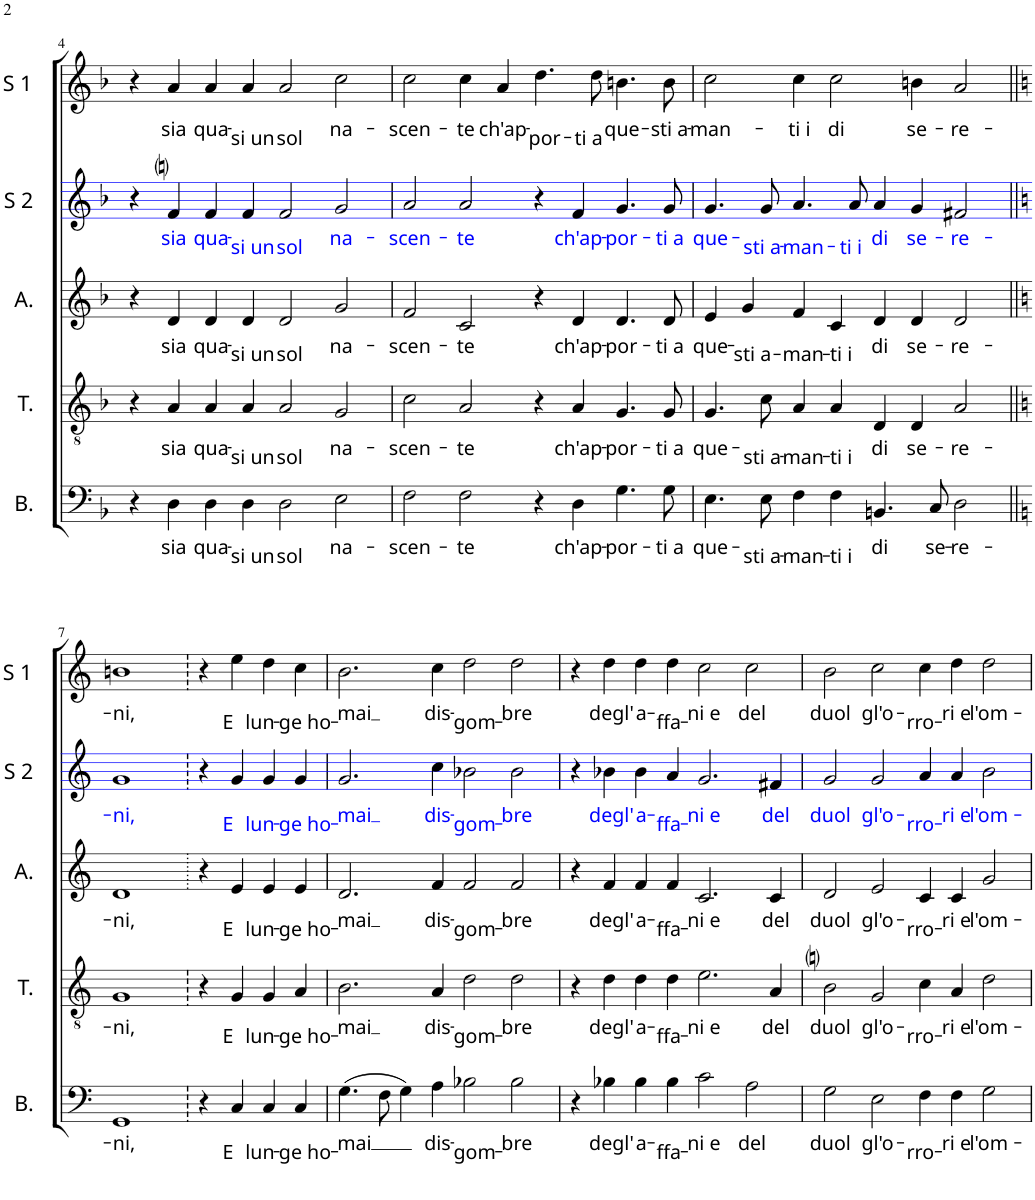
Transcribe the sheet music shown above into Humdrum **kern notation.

**kern	**text	**kern	**text	**kern	**text	**kern	**text	**kern	**text
*part5	*part5	*part4	*part4	*part3	*part3	*part2	*part2	*part1	*part1
*staff5	*staff5	*staff4	*staff4	*staff3	*staff3	*staff2	*staff2	*staff1	*staff1
*I"B.	*	*I"T.	*	*I"A.	*	*I"S 2	*	*I"S 1	*
*I'B.	*	*I'T.	*	*I'A.	*	*I'S 2	*	*I'S 1	*
!!LO:PB:g=z
*clefF4	*	*clefGv2	*	*clefG2	*	*clefG2	*	*clefG2	*
*k[b-]	*	*k[b-]	*	*k[b-]	*	*k[b-]	*	*k[b-]	*
*M4/2	*	*M4/2	*	*M4/2	*	*M4/2	*	*M4/2	*
=4	=4	=4	=4	=4	=4	=4	=4	=4	=4
4r	.	4r	.	4r	.	4r	.	4r	.
!	!LO:LY:b	!	!LO:LY:b	!	!LO:LY:b	!	!LO:LY:b:color=#0000FF	!	!LO:LY:b
4D\	sia	4A/	sia	4d/	sia	4fni/	sia	4a/	sia
!	!LO:LY:b	!	!LO:LY:b	!	!LO:LY:b	!	!LO:LY:b:color=#0000FF	!	!LO:LY:b
4D\	qua-	4A/	qua-	4d/	qua-	4f/	qua-	4a/	qua-
!	!LO:LY:b	!	!LO:LY:b	!	!LO:LY:b	!	!LO:LY:b:color=#0000FF	!	!LO:LY:b
4D\	-si un	4A/	-si un	4d/	-si un	4f/	-si un	4a/	-si un
!	!LO:LY:b	!	!LO:LY:b	!	!LO:LY:b	!	!LO:LY:b:color=#0000FF	!	!LO:LY:b
2D\	sol	2A/	sol	2d/	sol	2f/	sol	2a/	sol
!	!LO:LY:b	!	!LO:LY:b	!	!LO:LY:b	!	!LO:LY:b:color=#0000FF	!	!LO:LY:b
2E\	na-	2G/	na-	2g/	na-	2g/	na-	2cc\	na-
=5	=5	=5	=5	=5	=5	=5	=5	=5	=5
!	!LO:LY:b	!	!LO:LY:b	!	!LO:LY:b	!	!LO:LY:b:color=#0000FF	!	!LO:LY:b
2F\	-scen-	2c\	-scen-	2f/	-scen-	2a/	-scen-	2cc\	-scen-
!	!LO:LY:b	!	!LO:LY:b	!	!LO:LY:b	!	!LO:LY:b:color=#0000FF	!	!LO:LY:b
2F\	-te	2A/	-te	2c/	-te	2a/	-te	4cc\	-te
!	!	!	!	!	!	!	!	!	!LO:LY:b
.	.	.	.	.	.	.	.	4a/	ch'ap-
!	!	!	!	!	!	!	!	!	!LO:LY:b
4r	.	4r	.	4r	.	4r	.	4.dd\	-por-
!	!LO:LY:b	!	!LO:LY:b	!	!LO:LY:b	!	!LO:LY:b:color=#0000FF	!	!
4D\	ch'ap-	4A/	ch'ap-	4d/	ch'ap-	4f/	ch'ap-	.	.
!	!	!	!	!	!	!	!	!	!LO:LY:b
.	.	.	.	.	.	.	.	8dd\	-ti a
!	!LO:LY:b	!	!LO:LY:b	!	!LO:LY:b	!	!LO:LY:b:color=#0000FF	!	!LO:LY:b
4.G\	-por-	4.G/	-por-	4.d/	-por-	4.g/	-por-	4.bn\	que-
!	!LO:LY:b	!	!LO:LY:b	!	!LO:LY:b	!	!LO:LY:b:color=#0000FF	!	!LO:LY:b
8G\	-ti a	8G/	-ti a	8d/	-ti a	8g/	-ti a	8b\	-sti a-
=6	=6	=6	=6	=6	=6	=6	=6	=6	=6
!	!LO:LY:b	!	!LO:LY:b	!	!LO:LY:b	!	!LO:LY:b:color=#0000FF	!	!LO:LY:b
4.E\	que-	4.G/	que-	4e/	que-	4.g/	que-	2cc\	-man-
!	!	!	!	!	!LO:LY:b	!	!	!	!
.	.	.	.	4g/	-sti a-	.	.	.	.
!	!LO:LY:b	!	!LO:LY:b	!	!	!	!LO:LY:b:color=#0000FF	!	!
8E\	-sti a-	8c\	-sti a-	.	.	8g/	-sti a-	.	.
!	!LO:LY:b	!	!LO:LY:b	!	!LO:LY:b	!	!LO:LY:b:color=#0000FF	!	!LO:LY:b
4F\	-man-	4A/	-man-	4f/	-man-	4.a/	-man-	4cc\	-ti i
!	!LO:LY:b	!	!LO:LY:b	!	!LO:LY:b	!	!	!	!LO:LY:b
4F\	-ti i	4A/	-ti i	4c/	-ti i	.	.	2cc\	di
!	!	!	!	!	!	!	!LO:LY:b:color=#0000FF	!	!
.	.	.	.	.	.	8a/	-ti i	.	.
!	!LO:LY:b	!	!LO:LY:b	!	!LO:LY:b	!	!LO:LY:b:color=#0000FF	!	!
4.BBn/	di	4D/	di	4d/	di	4a/	di	.	.
!	!	!	!LO:LY:b	!	!LO:LY:b	!	!LO:LY:b:color=#0000FF	!	!LO:LY:b
.	.	4D/	se-	4d/	se-	4g/	se-	4bn\	se-
!	!LO:LY:b	!	!	!	!	!	!	!	!
8C/	se-	.	.	.	.	.	.	.	.
!	!LO:LY:b	!	!LO:LY:b	!	!LO:LY:b	!	!LO:LY:b:color=#0000FF	!	!LO:LY:b
2D\	-re-	2A/	-re-	2d/	-re-	2f#X/	-re-	2a/	-re-
!!LO:LB:g=z
=7||	=7||	=7||	=7||	=7||	=7||	=7||	=7||	=7||	=7||
*k[]	*	*k[]	*	*k[]	*	*k[]	*	*k[]	*
!	!LO:LY:b	!	!LO:LY:b	!	!LO:LY:b	!	!LO:LY:b:color=#0000FF	!	!LO:LY:b
1GG	-ni,	1G	-ni,	1d	-ni,	1g	-ni,	1bn	-ni,
4r	.	4r	.	4r	.	4r	.	4r	.
!	!LO:LY:b	!	!LO:LY:b	!	!LO:LY:b	!	!LO:LY:b:color=#0000FF	!	!LO:LY:b
4C/	E	4G/	E	4e/	E	4g/	E	4ee\	E
!	!LO:LY:b	!	!LO:LY:b	!	!LO:LY:b	!	!LO:LY:b:color=#0000FF	!	!LO:LY:b
4C/	lun-	4G/	lun-	4e/	lun-	4g/	lun-	4dd\	lun-
!	!LO:LY:b	!	!LO:LY:b	!	!LO:LY:b	!	!LO:LY:b:color=#0000FF	!	!LO:LY:b
4C/	-ge ho-	4A/	-ge ho-	4e/	-ge ho-	4g/	-ge ho-	4cc\	-ge ho-
=8	=8	=8	=8	=8	=8	=8	=8	=8	=8
!	!LO:LY:b	!	!LO:LY:b	!	!LO:LY:b	!	!LO:LY:b:color=#0000FF	!	!LO:LY:b
(4.G\	-mai	2.B\	-mai	2.d/	-mai	2.g/	-mai	2.b\	-mai
8F\	.	.	.	.	.	.	.	.	.
4G\)	.	.	.	.	.	.	.	.	.
!	!LO:LY:b	!	!LO:LY:b	!	!LO:LY:b	!	!LO:LY:b:color=#0000FF	!	!LO:LY:b
4A\	dis-	4A/	dis-	4f/	dis-	4cc\	dis-	4cc\	dis-
!	!LO:LY:b	!	!LO:LY:b	!	!LO:LY:b	!	!LO:LY:b:color=#0000FF	!	!LO:LY:b
2B-X\	-gom-	2d\	-gom-	2f/	-gom-	2b-X\	-gom-	2dd\	-gom-
!	!LO:LY:b	!	!LO:LY:b	!	!LO:LY:b	!	!LO:LY:b:color=#0000FF	!	!LO:LY:b
2B-\	-bre	2d\	-bre	2f/	-bre	2b-\	-bre	2dd\	-bre
=9	=9	=9	=9	=9	=9	=9	=9	=9	=9
4r	.	4r	.	4r	.	4r	.	4r	.
!	!LO:LY:b	!	!LO:LY:b	!	!LO:LY:b	!	!LO:LY:b:color=#0000FF	!	!LO:LY:b
4B-X\	degl'	4d\	degl'	4f/	degl'	4b-X\	degl'	4dd\	degl'
!	!LO:LY:b	!	!LO:LY:b	!	!LO:LY:b	!	!LO:LY:b:color=#0000FF	!	!LO:LY:b
4B-\	a-	4d\	a-	4f/	a-	4b-\	a-	4dd\	a-
!	!LO:LY:b	!	!LO:LY:b	!	!LO:LY:b	!	!LO:LY:b:color=#0000FF	!	!LO:LY:b
4B-\	-ffa-	4d\	-ffa-	4f/	-ffa-	4a/	-ffa-	4dd\	-ffa-
!	!LO:LY:b	!	!LO:LY:b	!	!LO:LY:b	!	!LO:LY:b:color=#0000FF	!	!LO:LY:b
2c\	-ni e	2.e\	-ni e	2.c/	-ni e	2.g/	-ni e	2cc\	-ni e
!	!LO:LY:b	!	!	!	!	!	!	!	!LO:LY:b
2A\	del	.	.	.	.	.	.	2cc\	del
!	!	!	!LO:LY:b	!	!LO:LY:b	!	!LO:LY:b:color=#0000FF	!	!
.	.	4A/	del	4c/	del	4f#X/	del	.	.
=10	=10	=10	=10	=10	=10	=10	=10	=10	=10
!	!LO:LY:b	!	!LO:LY:b	!	!LO:LY:b	!	!LO:LY:b:color=#0000FF	!	!LO:LY:b
2G\	duol	2Bni\	duol	2d/	duol	2g/	duol	2b\	duol
!	!LO:LY:b	!	!LO:LY:b	!	!LO:LY:b	!	!LO:LY:b:color=#0000FF	!	!LO:LY:b
2E\	gl'o-	2G/	gl'o-	2e/	gl'o-	2g/	gl'o-	2cc\	gl'o-
!	!LO:LY:b	!	!LO:LY:b	!	!LO:LY:b	!	!LO:LY:b:color=#0000FF	!	!LO:LY:b
4F\	-rro-	4c\	-rro-	4c/	-rro-	4a/	-rro-	4cc\	-rro-
!	!LO:LY:b	!	!LO:LY:b	!	!LO:LY:b	!	!LO:LY:b:color=#0000FF	!	!LO:LY:b
4F\	-ri e	4A/	-ri e	4c/	-ri e	4a/	-ri e	4dd\	-ri e
!	!LO:LY:b	!	!LO:LY:b	!	!LO:LY:b	!	!LO:LY:b:color=#0000FF	!	!LO:LY:b
2G\	l'om-	2d\	l'om-	2g/	l'om-	2b\	l'om-	2dd\	l'om-
=	=	=	=	=	=	=	=	=	=
*-	*-	*-	*-	*-	*-	*-	*-	*-	*-
